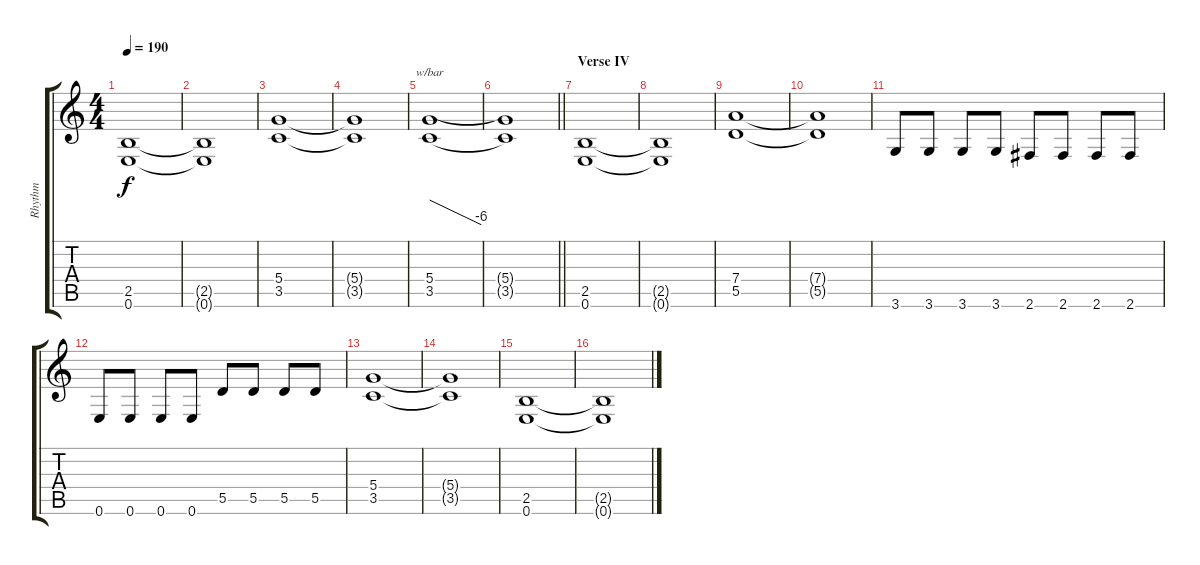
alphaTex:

\track ("Rhythm" "Rhythm") {instrument distortionguitar}
\staff {score tabs}
\tuning (E4 B3 G3 D3 A2 E2) {hide}
\ts (4 4)
\tempo 190
\clef g2
\ks c
(2.5 0.6).1{dy f} |
(2.5{t} 0.6{t}).1 |
(5.4 3.5).1 |
(5.4{t} 3.5{t}).1 |
(5.4 3.5).1{tbe (dive default 0 0 60 -24)} |
\barLineRight lightlight
(5.4{t} 3.5{t}).1 |
\section ("" "Verse IV")
(2.5 0.6).1 |
(2.5{t} 0.6{t}).1 |
(7.4 5.5).1 |
(7.4{t} 5.5{t}).1 |
3.6.8 3.6.8 3.6.8 3.6.8 2.6.8 2.6.8 2.6.8 2.6.8 |
0.6.8 0.6.8 0.6.8 0.6.8 5.5.8 5.5.8 5.5.8 5.5.8 |
(5.4 3.5).1 |
(5.4{t} 3.5{t}).1 |
(2.5 0.6).1 |
(2.5{t} 0.6{t}).1
